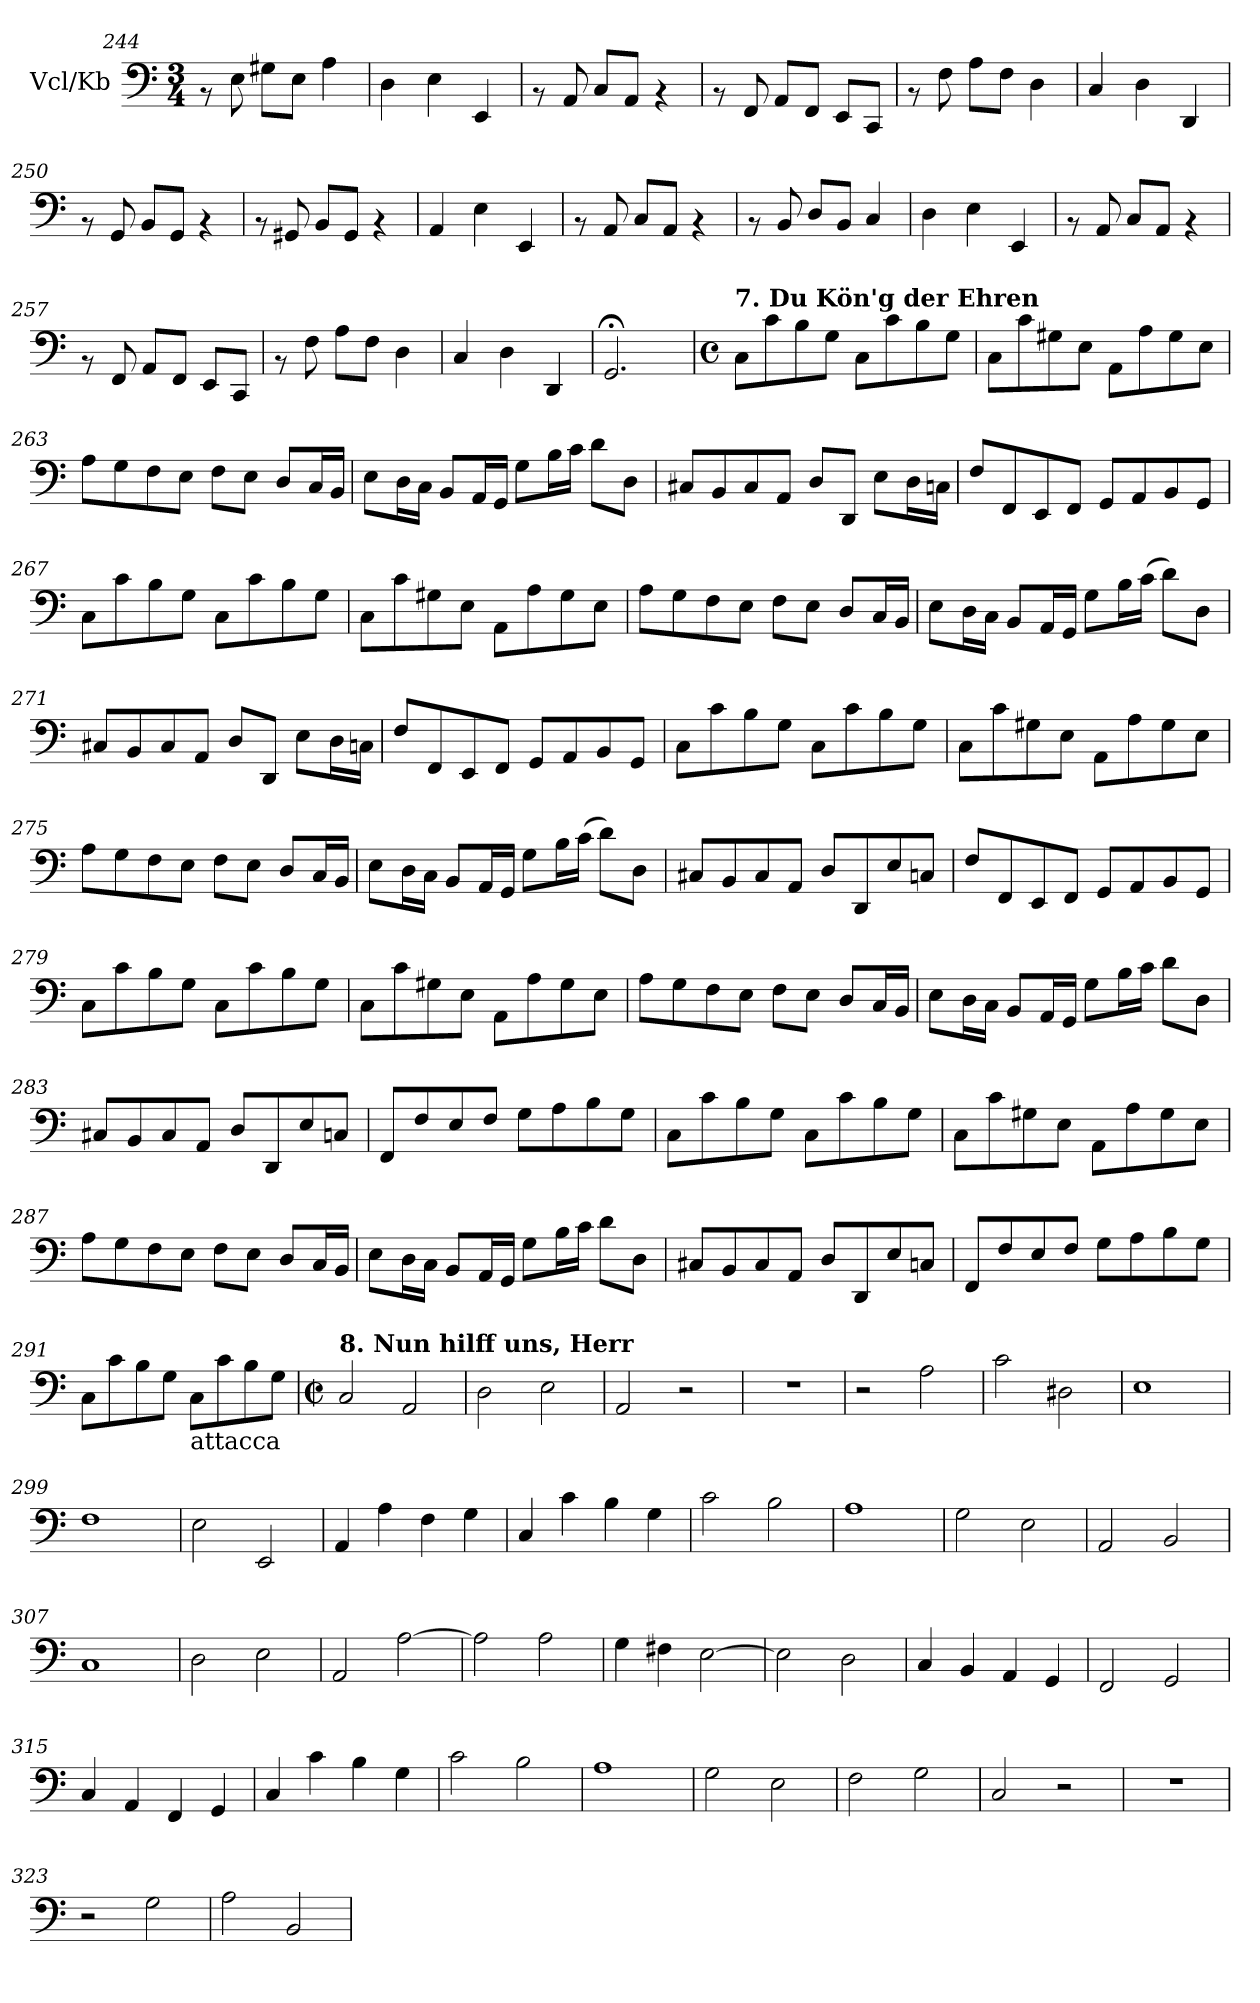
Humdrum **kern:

**kern
*part1
*staff1
*I"Vcl/Kb
*I'Vcl/Kb
*clefF4
*k[]
*C:
*M3/4
=244
8rAA
8E\
8G#X\L
8E\J
4A\
=245
4D\
4E\
4EE/
!!LO:LB:g=z
=246
8rAA
8AA/
8C/L
8AA/J
4rAA
=247
8rAA
8FF/
8AA/L
8FF/J
8EE/L
8CC/J
=248
8rAA
8F\
8A\L
8F\J
4D\
=249
4C/
4D\
4DD/
=250
8rAA
8GG/
8BB/L
8GG/J
4rAA
=251
8rAA
8GG#X/
8BB/L
8GG#/J
4rAA
=252
4AA/
4E\
4EE/
!!LO:LB:g=z
=253
8rAA
8AA/
8C/L
8AA/J
4rAA
=254
8rAA
8BB/
8D/L
8BB/J
4C/
=255
4D\
4E\
4EE/
=256
8rAA
8AA/
8C/L
8AA/J
4rAA
=257
8rAA
8FF/
8AA/L
8FF/J
8EE/L
8CC/J
=258
8rAA
8F\
8A\L
8F\J
4D\
=259
4C/
4D\
4DD/
=260
2.GG;/
!!LO:LB:g=z
=261
*M4/4
*met(c)
!LO:TX:a:B:t=7. Du Kön'g der Ehren
8C\L
8c\
8B\
8G\J
8C\L
8c\
8B\
8G\J
=262
8C\L
8c\
8G#X\
8E\J
8AA\L
8A\
8G#\
8E\J
=263
8A\L
8G\
8F\
8E\J
8F\L
8E\J
8D/L
16C/L
16BB/JJ
=264
8E\L
16D\L
16C\JJ
8BB/L
16AA/L
16GG/JJ
8G\L
16B\L
16c\JJ
8d\L
8D\J
=265
8C#X/L
8BB/
8C#/
8AA/J
8D/L
8DD/J
8E\L
16D\L
16Cn\JJ
!!LO:LB:g=z
=266
8F/L
8FF/
8EE/
8FF/J
8GG/L
8AA/
8BB/
8GG/J
=267
8C\L
8c\
8B\
8G\J
8C\L
8c\
8B\
8G\J
=268
8C\L
8c\
8G#X\
8E\J
8AA\L
8A\
8G#\
8E\J
=269
8A\L
8G\
8F\
8E\J
8F\L
8E\J
8D/L
16C/L
16BB/JJ
=270
8E\L
16D\L
16C\JJ
8BB/L
16AA/L
16GG/JJ
8G\L
16B\L
(<16c\JJ
8d\L)
8D\J
!!LO:LB:g=z
=271
8C#X/L
8BB/
8C#/
8AA/J
8D/L
8DD/J
8E\L
16D\L
16Cn\JJ
=272
8F/L
8FF/
8EE/
8FF/J
8GG/L
8AA/
8BB/
8GG/J
=273
8C\L
8c\
8B\
8G\J
8C\L
8c\
8B\
8G\J
=274
8C\L
8c\
8G#X\
8E\J
8AA\L
8A\
8G#\
8E\J
=275
8A\L
8G\
8F\
8E\J
8F\L
8E\J
8D/L
16C/L
16BB/JJ
!!LO:LB:g=z
=276
8E\L
16D\L
16C\JJ
8BB/L
16AA/L
16GG/JJ
8G\L
16B\L
(<16c\JJ
8d\L)
8D\J
=277
8C#X/L
8BB/
8C#/
8AA/J
8D/L
8DD/
8E/
8Cn/J
=278
8F/L
8FF/
8EE/
8FF/J
8GG/L
8AA/
8BB/
8GG/J
=279
8C\L
8c\
8B\
8G\J
8C\L
8c\
8B\
8G\J
=280
8C\L
8c\
8G#X\
8E\J
8AA\L
8A\
8G#\
8E\J
!!LO:LB:g=z
=281
8A\L
8G\
8F\
8E\J
8F\L
8E\J
8D/L
16C/L
16BB/JJ
=282
8E\L
16D\L
16C\JJ
8BB/L
16AA/L
16GG/JJ
8G\L
16B\L
16c\JJ
8d\L
8D\J
=283
8C#X/L
8BB/
8C#/
8AA/J
8D/L
8DD/
8E/
8Cn/J
=284
8FF/L
8F/
8E/
8F/J
8G\L
8A\
8B\
8G\J
=285
8C\L
8c\
8B\
8G\J
8C\L
8c\
8B\
8G\J
!!LO:LB:g=z
=286
8C\L
8c\
8G#X\
8E\J
8AA\L
8A\
8G#\
8E\J
=287
8A\L
8G\
8F\
8E\J
8F\L
8E\J
8D/L
16C/L
16BB/JJ
=288
8E\L
16D\L
16C\JJ
8BB/L
16AA/L
16GG/JJ
8G\L
16B\L
16c\JJ
8d\L
8D\J
=289
8C#X/L
8BB/
8C#/
8AA/J
8D/L
8DD/
8E/
8Cn/J
=290
8FF/L
8F/
8E/
8F/J
8G\L
8A\
8B\
8G\J
=291
8C\L
8c\
8B\
8G\J
!LO:TX:b:t=attacca
8C\L
8c\
8B\
8G\J
!!LO:PB:g=z
=292
*M2/2
*met(c|)
!LO:TX:a:B:t=8. Nun hilff uns, Herr
2C/
2AA/
=293
2D\
2E\
=294
2AA/
2r
=295
1r
=296
2r
2A\
=297
2c\
2D#X\
=298
1E
=299
1F
=300
2E\
2EE/
=301
4AA/
4A\
4F\
4G\
=302
4C/
4c\
4B\
4G\
!!LO:LB:g=z
=303
2c\
2B\
=304
1A
=305
2G\
2E\
=306
2AA/
2BB/
=307
1C
=308
2D\
2E\
=309
2AA/
[>2A\
=310
2A\]
2A\
=311
4G\
4F#X\
[>2E\
=312
2E\]
2D\
=313
4C/
4BB/
4AA/
4GG/
=314
2FF/
2GG/
!!LO:LB:g=z
=315
4C/
4AA/
4FF/
4GG/
=316
4C/
4c\
4B\
4G\
=317
2c\
2B\
=318
1A
=319
2G\
2E\
=320
2F\
2G\
=321
2C/
2r
=322
1r
=323
2r
2G\
=324
2A\
2BB/
=
*-
